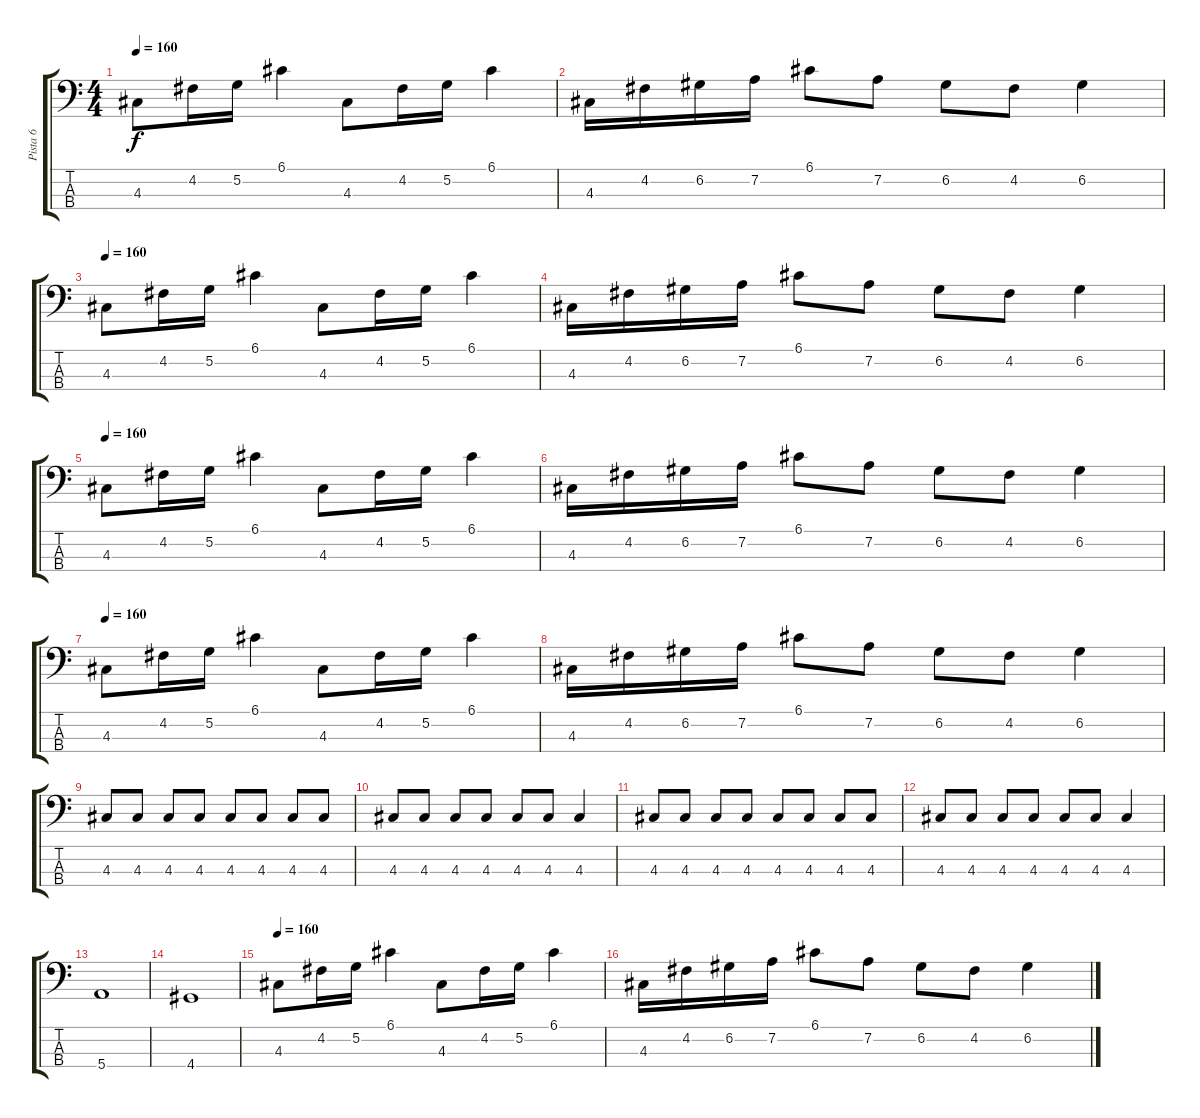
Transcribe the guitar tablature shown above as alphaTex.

\track ("Pista 6" "Pista 6") {instrument electricbasspick}
\staff {score tabs}
\tuning (G2 D2 A1 E1) {hide}
\ts (4 4)
\tempo 170
\tempo 160
\clef f4
\ks c
4.3.8{dy f} 4.2.16 5.2.16 6.1.4 4.3.8 4.2.16 5.2.16 6.1.4 |
4.3.16 4.2.16 6.2.16 7.2.16 6.1.8 7.2.8 6.2.8 4.2.8 6.2.4 |
\tempo 160
4.3.8 4.2.16 5.2.16 6.1.4 4.3.8 4.2.16 5.2.16 6.1.4 |
4.3.16 4.2.16 6.2.16 7.2.16 6.1.8 7.2.8 6.2.8 4.2.8 6.2.4 |
\tempo 160
4.3.8 4.2.16 5.2.16 6.1.4 4.3.8 4.2.16 5.2.16 6.1.4 |
4.3.16 4.2.16 6.2.16 7.2.16 6.1.8 7.2.8 6.2.8 4.2.8 6.2.4 |
\tempo 160
4.3.8 4.2.16 5.2.16 6.1.4 4.3.8 4.2.16 5.2.16 6.1.4 |
4.3.16 4.2.16 6.2.16 7.2.16 6.1.8 7.2.8 6.2.8 4.2.8 6.2.4 |
4.3.8 4.3.8 4.3.8 4.3.8 4.3.8 4.3.8 4.3.8 4.3.8 |
4.3.8 4.3.8 4.3.8 4.3.8 4.3.8 4.3.8 4.3.4 |
4.3.8 4.3.8 4.3.8 4.3.8 4.3.8 4.3.8 4.3.8 4.3.8 |
4.3.8 4.3.8 4.3.8 4.3.8 4.3.8 4.3.8 4.3.4 |
5.4.1 |
4.4.1 |
\tempo 170
\tempo 160
4.3.8 4.2.16 5.2.16 6.1.4 4.3.8 4.2.16 5.2.16 6.1.4 |
4.3.16 4.2.16 6.2.16 7.2.16 6.1.8 7.2.8 6.2.8 4.2.8 6.2.4
